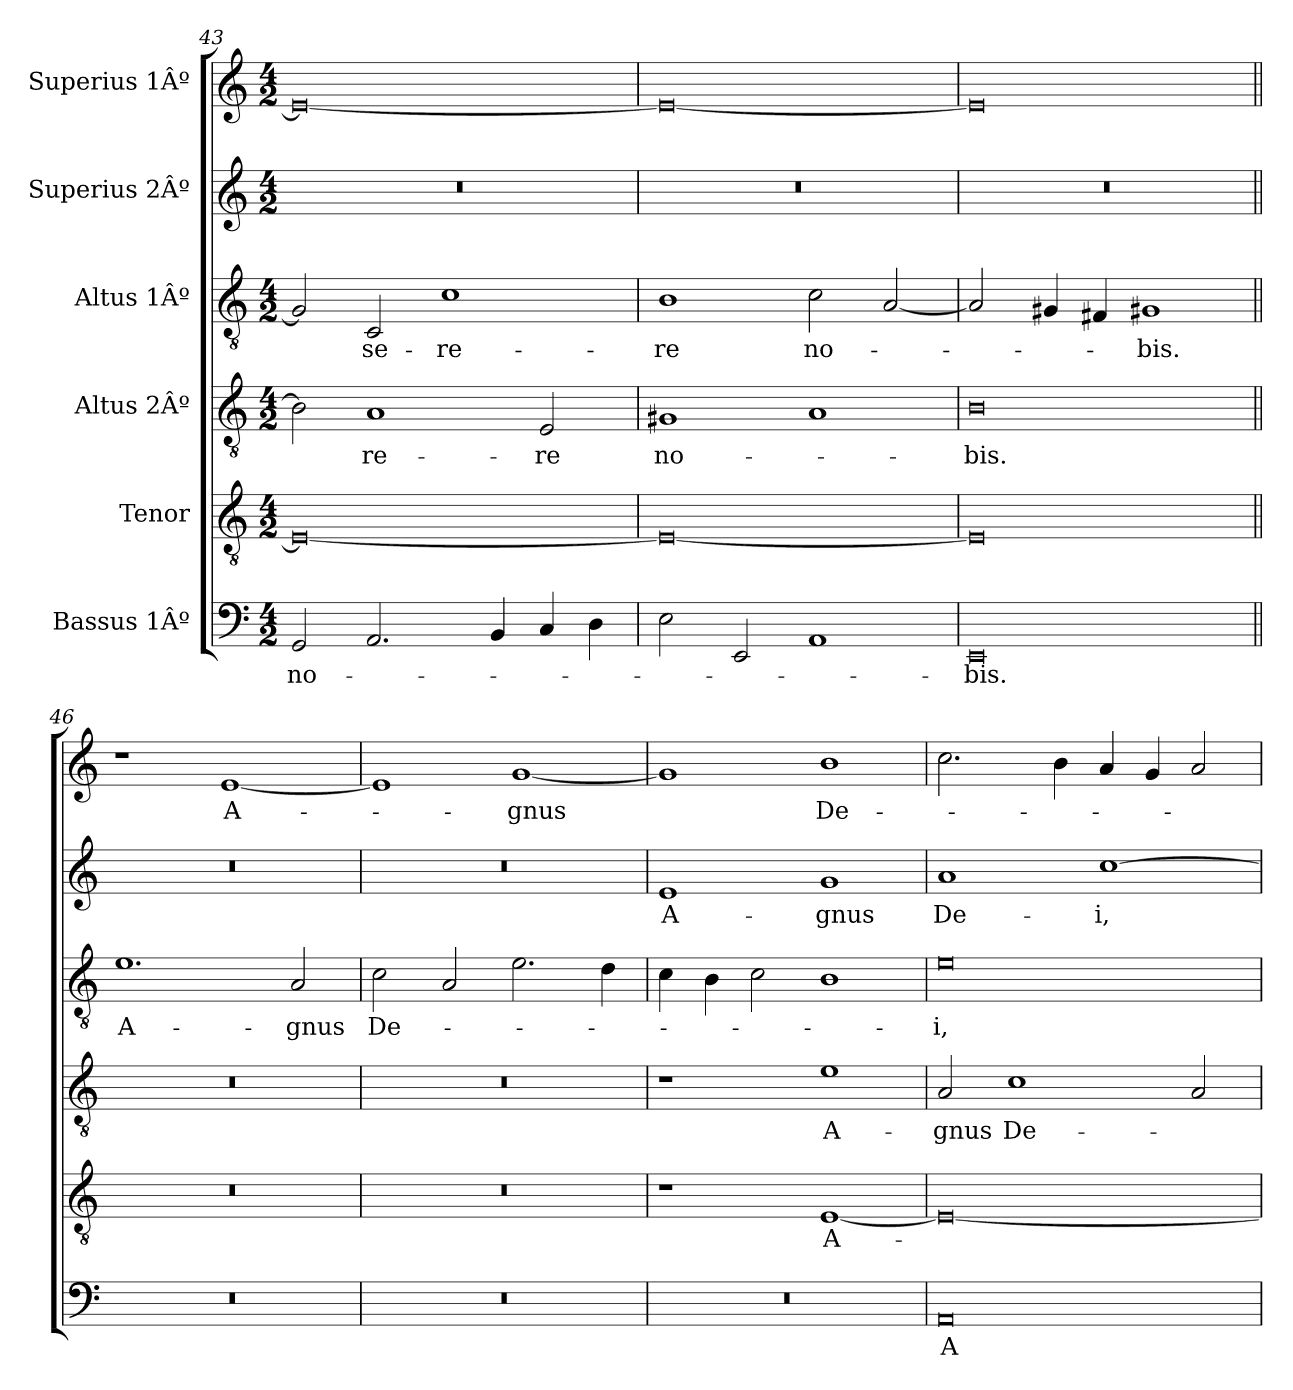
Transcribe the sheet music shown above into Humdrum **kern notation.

**kern	**text	**kern	**text	**kern	**text	**kern	**text	**kern	**text	**kern	**text
*part6	*part6	*part5	*part5	*part4	*part4	*part3	*part3	*part2	*part2	*part1	*part1
*staff6	*staff6	*staff5	*staff5	*staff4	*staff4	*staff3	*staff3	*staff2	*staff2	*staff1	*staff1
*I"Bassus 1Âº	*	*I"Tenor	*	*I"Altus 2Âº	*	*I"Altus 1Âº	*	*I"Superius 2Âº	*	*I"Superius 1Âº	*
*clefF4	*	*clefGv2	*	*clefGv2	*	*clefGv2	*	*clefG2	*	*clefG2	*
*k[]	*	*k[]	*	*k[]	*	*k[]	*	*k[]	*	*k[]	*
*M4/2	*	*M4/2	*	*M4/2	*	*M4/2	*	*M4/2	*	*M4/2	*
=43	=43	=43	=43	=43	=43	=43	=43	=43	=43	=43	=43
2GG/	no-	0E/_	.	2B\]	.	2G/]	.	0r	.	0e/_	.
2.AA/	.	.	.	1A/	-re-	2C/	-se-	.	.	.	.
.	.	.	.	.	.	1c\	-re-	.	.	.	.
4BB/	.	.	.	.	.	.	.	.	.	.	.
4C/	.	.	.	2E/	-re	.	.	.	.	.	.
4D\	.	.	.	.	.	.	.	.	.	.	.
=44	=44	=44	=44	=44	=44	=44	=44	=44	=44	=44	=44
2E\	.	0E/_	.	1G#X/	no-	1B\	-re	0r	.	0e/_	.
2EE/	.	.	.	.	.	.	.	.	.	.	.
1AA/	.	.	.	1A/	.	2c\	no-	.	.	.	.
.	.	.	.	.	.	[2A/	.	.	.	.	.
=45	=45	=45	=45	=45	=45	=45	=45	=45	=45	=45	=45
0EE/	-bis.	0E/]	.	0B\	-bis.	2A/]	.	0r	.	0e/]	.
.	.	.	.	.	.	4G#X/	.	.	.	.	.
.	.	.	.	.	.	4F#X/	.	.	.	.	.
.	.	.	.	.	.	1G#X/	-bis.	.	.	.	.
=46||	=46||	=46||	=46||	=46||	=46||	=46||	=46||	=46||	=46||	=46||	=46||
0r	.	0r	.	0r	.	1.e\	A-	0r	.	1r	.
.	.	.	.	.	.	.	.	.	.	[1e/	A-
.	.	.	.	.	.	2A/	-gnus	.	.	.	.
=47	=47	=47	=47	=47	=47	=47	=47	=47	=47	=47	=47
0r	.	0r	.	0r	.	2c\	De-	0r	.	1e/]	.
.	.	.	.	.	.	2A/	.	.	.	.	.
.	.	.	.	.	.	2.e\	.	.	.	[1g/	-gnus
.	.	.	.	.	.	4d\	.	.	.	.	.
=48	=48	=48	=48	=48	=48	=48	=48	=48	=48	=48	=48
0r	.	1r	.	1r	.	4c\	.	1e/	A-	1g/]	.
.	.	.	.	.	.	4B\	.	.	.	.	.
.	.	.	.	.	.	2c\	.	.	.	.	.
.	.	[1E/	A-	1e\	A-	1B\	.	1g/	-gnus	1b\	De-
=49	=49	=49	=49	=49	=49	=49	=49	=49	=49	=49	=49
0AA/	A-	0E/_	.	2A/	-gnus	0e\	-i,	1a/	De-	2.cc\	.
.	.	.	.	1c\	De-	.	.	.	.	.	.
.	.	.	.	.	.	.	.	.	.	4b\	.
.	.	.	.	.	.	.	.	[1cc\	-i,	4a/	.
.	.	.	.	.	.	.	.	.	.	4g/	.
.	.	.	.	2A/	.	.	.	.	.	2a/	.
=	=	=	=	=	=	=	=	=	=	=	=
*-	*-	*-	*-	*-	*-	*-	*-	*-	*-	*-	*-
